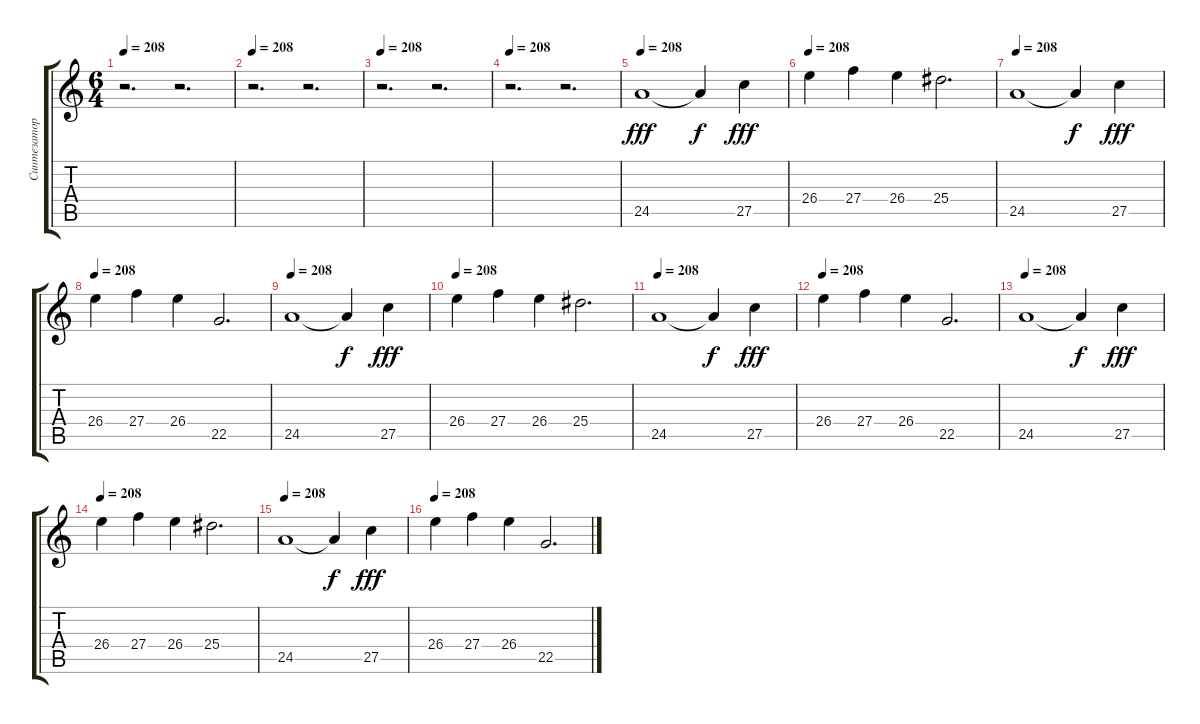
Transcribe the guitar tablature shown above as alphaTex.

\track ("Синтезатор 5 (Мустис)" "Синтезатор") {instrument fx4atmosphere}
\staff {score tabs}
\tuning (E4 B3 G3 D3 A2 E2) {hide}
\ts (6 4)
\tempo 208
\clef g2
\ks c
r.2{d dy fff} r.2{d} |
\tempo 208
r.2{d} r.2{d} |
\tempo 208
r.2{d} r.2{d} |
\tempo 208
r.2{d} r.2{d} |
\tempo 210
\tempo 208
24.5.1 24.5{t}.4{dy f} 27.5.4{dy fff} |
\tempo 208
26.4.4 27.4.4 26.4.4 25.4.2{d} |
\tempo 208
24.5.1 24.5{t}.4{dy f} 27.5.4{dy fff} |
\tempo 208
26.4.4 27.4.4 26.4.4 22.5.2{d} |
\tempo 208
24.5.1 24.5{t}.4{dy f} 27.5.4{dy fff} |
\tempo 208
26.4.4 27.4.4 26.4.4 25.4.2{d} |
\tempo 208
24.5.1 24.5{t}.4{dy f} 27.5.4{dy fff} |
\tempo 208
26.4.4 27.4.4 26.4.4 22.5.2{d} |
\tempo 208
24.5.1 24.5{t}.4{dy f} 27.5.4{dy fff} |
\tempo 208
26.4.4 27.4.4 26.4.4 25.4.2{d} |
\tempo 208
24.5.1 24.5{t}.4{dy f} 27.5.4{dy fff} |
\tempo 208
26.4.4 27.4.4 26.4.4 22.5.2{d}
